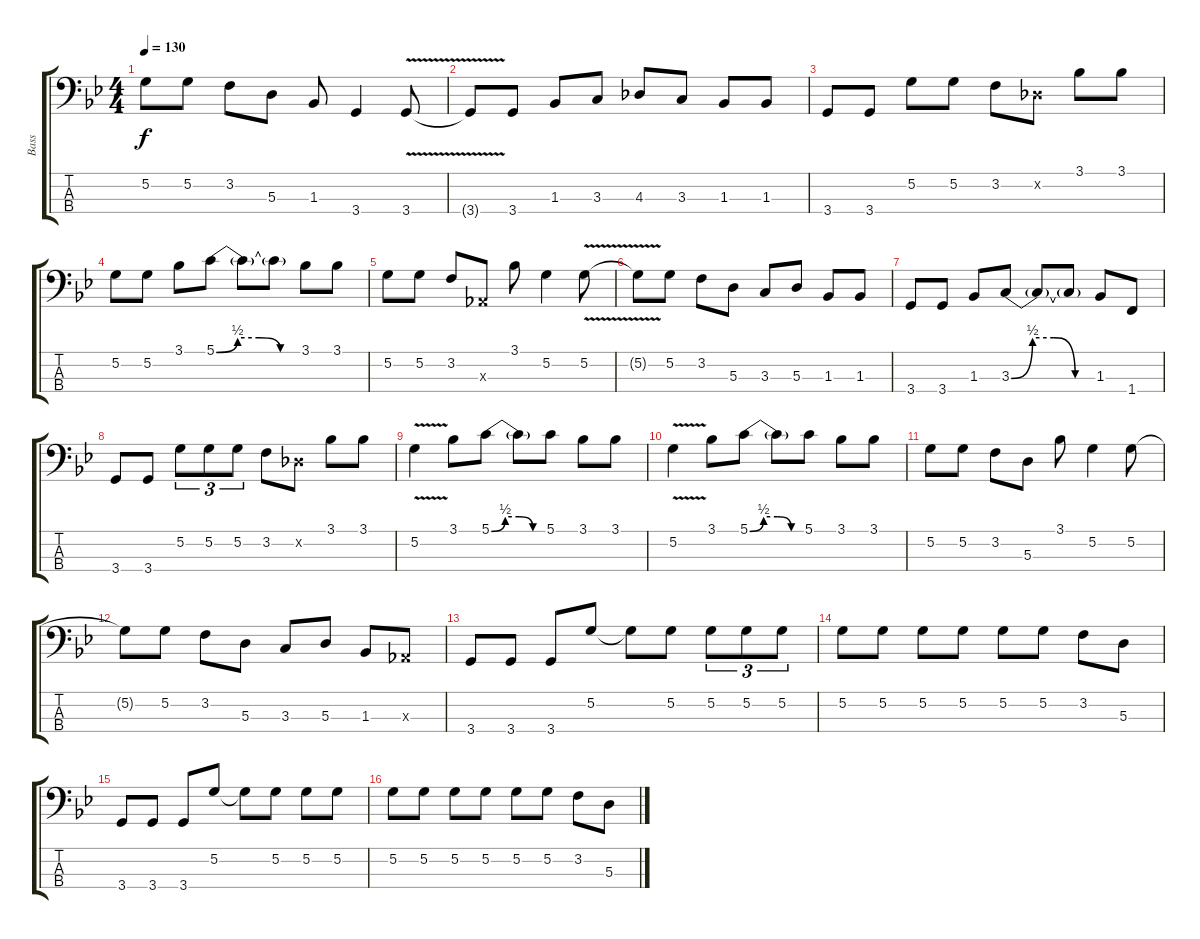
\track ("Bass" "Bass") {instrument electricbassfinger}
\staff {score tabs}
\tuning (G2 D2 A1 E1) {hide}
\ts (4 4)
\tempo 130
\clef f4
\ks gminor
5.2.8{dy f} 5.2.8 3.2.8 5.3.8 1.3.8 3.4.4 3.4{v}.8 |
3.4{t}.8 3.4.8 1.3.8 3.3.8 4.3.8 3.3.8 1.3.8 1.3.8 |
3.4.8 3.4.8 5.2.8 5.2.8 3.2.8 -1.2{x}.8 3.1.8 3.1.8 |
5.2.8 5.2.8 3.1.8 5.1{be (custom 0 0 15 2 30 2 45 0 60 0)}.8 5.1{t}.8 5.1{t}.8 3.1.8 3.1.8 |
5.2.8 5.2.8 3.2.8 -1.3{x}.8 3.1.8 5.2.4 5.2{v}.8 |
5.2{t}.8 5.2.8 3.2.8 5.3.8 3.3.8 5.3.8 1.3.8 1.3.8 |
3.4.8 3.4.8 1.3.8 3.3{be (custom 0 0 15 2 30 2 45 0 60 0)}.8 3.3{t}.8 3.3{t}.8 1.3.8 1.4.8 |
3.4.8 3.4.8 5.2.8{tu (3 2)} 5.2.8{tu (3 2)} 5.2.8{tu (3 2)} 3.2.8 -1.2{x}.8 3.1.8 3.1.8 |
5.2{v}.4 3.1.8 5.1{be (custom 0 0 15 2 30 2 45 0 60 0)}.8 5.1{t}.8 5.1.8 3.1.8 3.1.8 |
5.2{v}.4 3.1.8 5.1{be (custom 0 0 15 2 30 2 45 0 60 0)}.8 5.1{t}.8 5.1.8 3.1.8 3.1.8 |
5.2.8 5.2.8 3.2.8 5.3.8 3.1.8 5.2.4 5.2.8 |
5.2{t}.8 5.2.8 3.2.8 5.3.8 3.3.8 5.3.8 1.3.8 -1.3{x}.8 |
3.4.8 3.4.8 3.4.8 5.2.8 5.2{t}.8 5.2.8 5.2.8{tu (3 2)} 5.2.8{tu (3 2)} 5.2.8{tu (3 2)} |
5.2.8 5.2.8 5.2.8 5.2.8 5.2.8 5.2.8 3.2.8 5.3.8 |
3.4.8 3.4.8 3.4.8 5.2.8 5.2{t}.8 5.2.8 5.2.8 5.2.8 |
5.2.8 5.2.8 5.2.8 5.2.8 5.2.8 5.2.8 3.2.8 5.3.8
